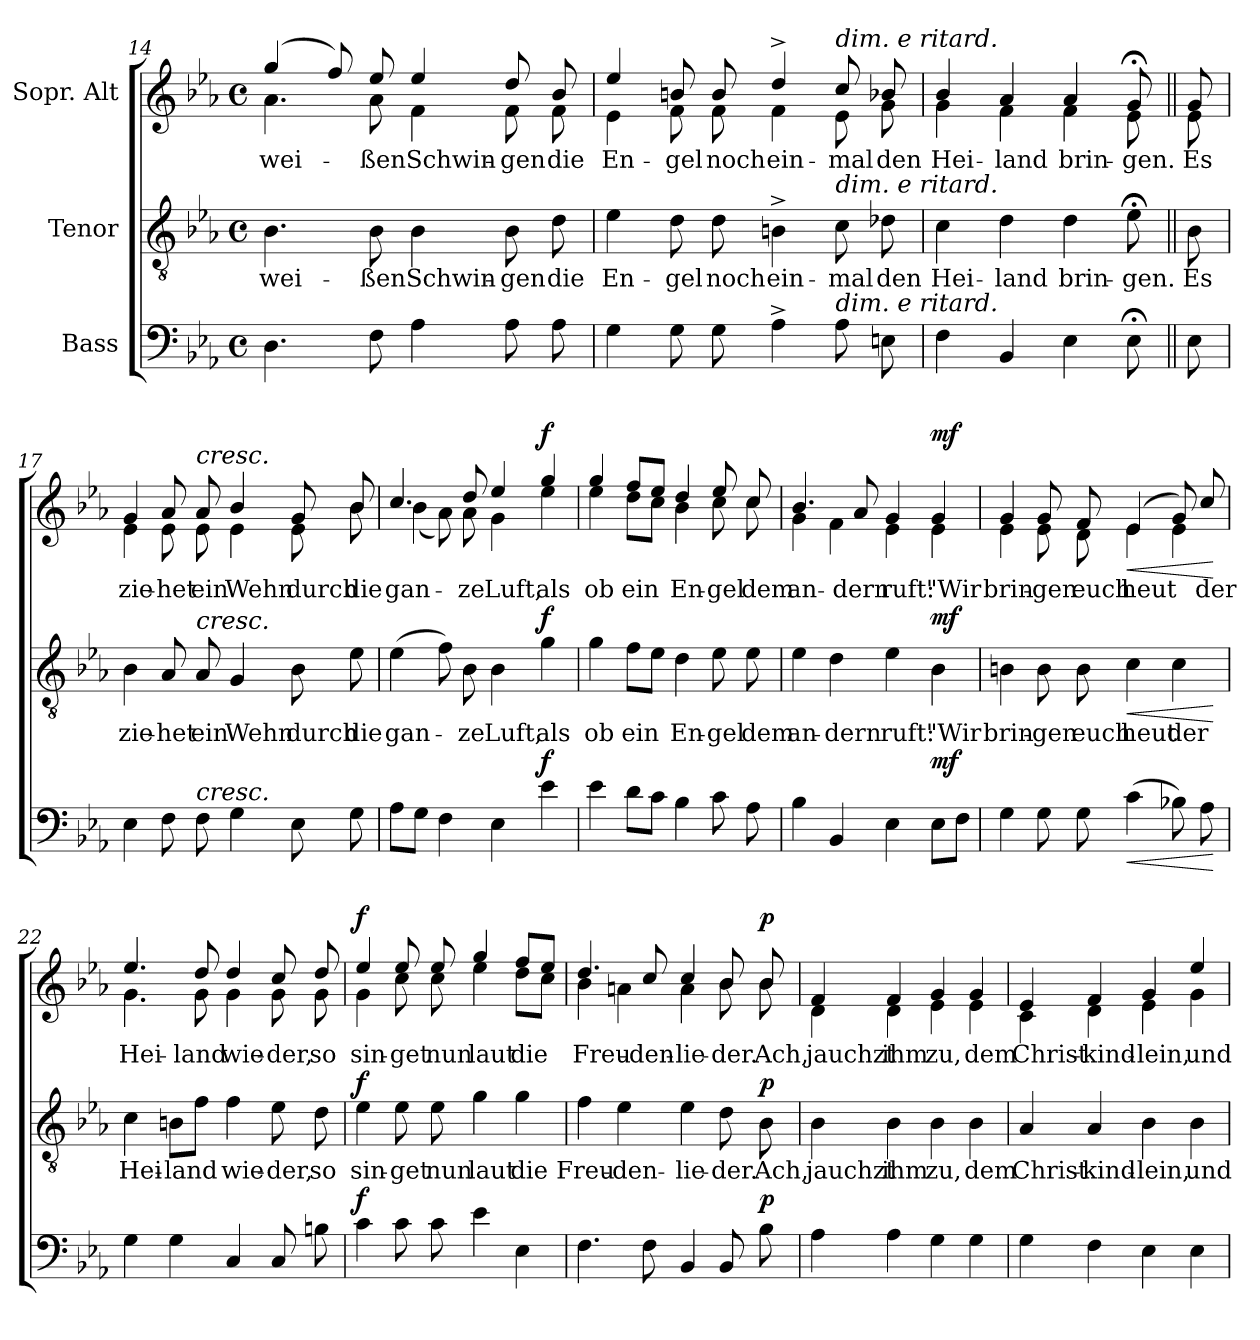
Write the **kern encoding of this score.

**kern	**dynam	**kern	**text	**dynam	**kern	**text	**dynam
*part3	*part3	*part2	*part2	*part2	*part1	*part1	*part1
*staff3	*staff3	*staff2	*staff2	*staff2	*staff1	*staff1	*staff1
*I"Bass	*	*I"Tenor	*	*	*I"Sopr. Alt	*	*
*clefF4	*	*clefGv2	*	*	*clefG2	*	*
*k[b-e-a-]	*	*k[b-e-a-]	*	*	*k[b-e-a-]	*	*
*M4/4	*	*M4/4	*	*	*M4/4	*	*
*met(c)	*	*met(c)	*	*	*met(c)	*	*
=14	=14	=14	=14	=14	=14	=14	=14
!	!	!	!LO:LY:b	!	!	!LO:LY:b	!
*	*	*	*	*	*^	*	*
4.D\	.	4.B-\	wei-	.	(>4gg/	4.a-\	wei-	.
.	.	.	.	.	8ff/)	.	.	.
!	!	!	!LO:LY:b	!	!	!	!LO:LY:b	!
8F\	.	8B-\	-ßen	.	8ee-/	8a-\	-ßen	.
!	!	!	!LO:LY:b	!	!	!	!LO:LY:b	!
4A-\	.	4B-\	Schwin-	.	4ee-/	4f\	Schwin-	.
!	!	!	!LO:LY:b	!	!	!	!LO:LY:b	!
8A-\	.	8B-\	-gen	.	8dd/	8f\	-gen	.
!	!	!	!LO:LY:b	!	!	!	!LO:LY:b	!
8A-\	.	8d\	die	.	8b-/	8f\	die	.
!!LO:LB:g=z	!!
=15	=15	=15	=15	=15	=15	=15	=15	=15
!	!	!	!LO:LY:b	!	!	!	!LO:LY:b	!
4G\	.	4e-\	En-	.	4ee-/	4e-\	En-	.
!	!	!	!LO:LY:b	!	!	!	!LO:LY:b	!
8G\	.	8d\	-gel	.	8bn/	8f\	-gel	.
!	!	!	!LO:LY:b	!	!	!	!LO:LY:b	!
8G\	.	8d\	noch	.	8b/	8f\	noch	.
!	!	!	!LO:LY:b	!	!	!	!LO:LY:b	!
4A-^\	.	4Bn^\	ein-	.	4dd^/	4f\	ein-	.
!	!	!	!	!	!LO:TX:a:i:t=dim. e ritard.	!	!	!
!	!	!LO:TX:a:i:t=dim. e ritard.	!	!	!	!	!	!
!LO:TX:a:i:t=dim. e ritard.	!	!	!	!	!	!	!	!
!	!	!	!LO:LY:b	!	!	!	!LO:LY:b	!
8A-\	.	8c\	-mal	.	8cc/	8e-\	-mal	.
!	!	!	!LO:LY:b	!	!	!	!LO:LY:b	!
8En\	.	8d-X\	den	.	8b-X/	8g\	den	.
=16	=16	=16	=16	=16	=16	=16	=16	=16
!	!	!	!LO:LY:b	!	!	!	!LO:LY:b	!
4F\	.	4c\	Hei-	.	4b-/	4g\	Hei-	.
!	!	!	!LO:LY:b	!	!	!	!LO:LY:b	!
4BB-/	.	4d\	-land	.	4a-/	4f\	-land	.
!	!	!	!LO:LY:b	!	!	!	!LO:LY:b	!
4E-\	.	4d\	brin-	.	4a-/	4f\	brin-	.
!	!	!	!LO:LY:b	!	!	!	!LO:LY:b	!
8E-;<\	.	8e-;<\	-gen.	.	8g;</	8e-\	-gen.	.
!!LO:PB:g=z	!!
=16X1||	=16X1||	=16X1||	=16X1||	=16X1||	=16X1||	=16X1||	=16X1||	=16X1||
!	!	!	!LO:LY:b	!	!	!	!LO:LY:b	!
8E-\	.	8B-\	Es	.	8g/	8e-\	Es	.
=17	=17	=17	=17	=17	=17	=17	=17	=17
!	!	!	!LO:LY:b	!	!	!	!LO:LY:b	!
4E-\	.	4B-\	zie-	.	4g/	4e-\	zie-	.
!	!	!	!LO:LY:b	!	!	!	!LO:LY:b	!
8F\	.	8A-/	-het	.	8a-/	8e-\	-het	.
!	!	!	!	!	!LO:TX:a:i:t=cresc.	!	!	!
!	!	!LO:TX:a:i:t=cresc.	!	!	!	!	!	!
!LO:TX:a:i:t=cresc.	!	!	!	!	!	!	!	!
!	!	!	!LO:LY:b	!	!	!	!LO:LY:b	!
8F\	.	8A-/	ein	.	8a-/	8e-\	ein	.
!	!	!	!LO:LY:b	!	!	!	!LO:LY:b	!
4G\	.	4G/	Wehn	.	4b-/	4e-\	Wehn	.
!	!	!	!LO:LY:b	!	!	!	!LO:LY:b	!
8E-\	.	8B-\	durch	.	8g/	8e-\	durch	.
!	!	!	!LO:LY:b	!	!	!	!LO:LY:b	!
8G\	.	8e-\	die	.	8b-/	8b-\	die	.
=18	=18	=18	=18	=18	=18	=18	=18	=18
!	!	!	!LO:LY:b	!	!	!	!LO:LY:b	!
8A-\L	.	(>4e-\	gan-	.	4.cc/	(<4b-\	gan-	.
8G\J	.	.	.	.	.	.	.	.
4F\	.	8f\)	.	.	.	8a-\)	.	.
!	!	!	!LO:LY:b	!	!	!	!LO:LY:b	!
.	.	8B-\	-ze	.	8dd/	8a-\	-ze	.
!	!	!	!LO:LY:b	!	!	!	!LO:LY:b	!
4E-\	.	4B-\	Luft,	.	4ee-/	4g\	Luft,	.
!	!LO:DY:a	!	!LO:LY:b	!LO:DY:a	!	!	!LO:LY:b	!LO:DY:a
4e-\	f	4g\	als	f	4gg/	4ee-\	als	f
!!LO:LB:g=z	!!
=19	=19	=19	=19	=19	=19	=19	=19	=19
!	!	!	!LO:LY:b	!	!	!	!LO:LY:b	!
4e-\	.	4g\	ob	.	4gg/	4ee-\	ob	.
!	!	!	!LO:LY:b	!	!	!	!LO:LY:b	!
8d\L	.	8f\L	ein	.	8ff/L	8dd\L	ein	.
8c\J	.	8e-\J	.	.	8ee-/J	8cc\J	.	.
!	!	!	!LO:LY:b	!	!	!	!LO:LY:b	!
4B-\	.	4d\	En-	.	4dd/	4b-\	En-	.
!	!	!	!LO:LY:b	!	!	!	!LO:LY:b	!
8c\	.	8e-\	-gel	.	8ee-/	8cc\	-gel	.
!	!	!	!LO:LY:b	!	!	!	!LO:LY:b	!
8A-\	.	8e-\	dem	.	8cc/	8cc\	dem	.
=20	=20	=20	=20	=20	=20	=20	=20	=20
!	!	!	!LO:LY:b	!	!	!	!LO:LY:b	!
4B-\	.	4e-\	an-	.	4.b-/	4g\	an-	.
!	!	!	!LO:LY:b	!	!	!	!	!
4BB-/	.	4d\	-dern	.	.	4f\	.	.
!	!	!	!	!	!	!	!LO:LY:b	!
.	.	.	.	.	8a-/	.	-dern	.
!	!	!	!LO:LY:b	!	!	!	!LO:LY:b	!
4E-\	.	4e-\	ruft:	.	4g/	4e-\	ruft:	.
!	!LO:DY:a	!	!LO:LY:b	!LO:DY:a	!	!	!LO:LY:b	!LO:DY:a
8E-\L	mf	4B-\	"Wir	mf	4g/	4e-\	"Wir	mf
8F\J	.	.	.	.	.	.	.	.
=21	=21	=21	=21	=21	=21	=21	=21	=21
!	!	!	!LO:LY:b	!	!	!	!LO:LY:b	!
4G\	.	4Bn\	brin-	.	4g/	4e-\	brin-	.
!	!	!	!LO:LY:b	!	!	!	!LO:LY:b	!
8G\	.	8B\	-gen	.	8g/	8e-\	-gen	.
!	!	!	!LO:LY:b	!	!	!	!LO:LY:b	!
8G\	.	8B\	euch	.	8f/	8d\	euch	.
!	!LO:HP:b	!	!LO:LY:b	!LO:HP:b	!	!	!LO:LY:b	!LO:HP:b
(>4c\	<	4c\	heut	<	(>4e-/	4e-\	-heut	<
!	!	!	!LO:LY:b	!	!	!	!	!
8B-X\)	.	4c\	der	.	8g/)	4e-\	.	.
!	!	!	!	!	!	!	!LO:LY:b	!
8A-\	.	.	.	.	8cc/	.	der	.
*	*	*	*	*	*v	*v	*	*
.	[	.	.	[	.	.	[
!!LO:LB:g=z
=22	=22	=22	=22	=22	=22	=22	=22
!	!	!	!LO:LY:b	!	!	!LO:LY:b	!
*	*	*	*	*	*^	*	*
4G\	.	4c\	Hei-	.	4.ee-/	4.g\	Hei-	.
!	!	!	!LO:LY:b	!	!	!	!	!
4G\	.	8Bn\L	-land	.	.	.	.	.
!	!	!	!	!	!	!	!LO:LY:b	!
.	.	8f\J	.	.	8dd/	8g\	-land	.
!	!	!	!LO:LY:b	!	!	!	!LO:LY:b	!
4C/	.	4f\	wie-	.	4dd/	4g\	wie-	.
!	!	!	!LO:LY:b	!	!	!	!LO:LY:b	!
8C/	.	8e-\	-der,	.	8cc/	8g\	-der,	.
!	!	!	!LO:LY:b	!	!	!	!LO:LY:b	!
8Bn\	.	8d\	so	.	8dd/	8g\	so	.
=23	=23	=23	=23	=23	=23	=23	=23	=23
!	!LO:DY:a	!	!LO:LY:b	!LO:DY:a	!	!	!LO:LY:b	!LO:DY:a
4c\	f	4e-\	sin-	f	4ee-/	4g\	sin-	f
!	!	!	!LO:LY:b	!	!	!	!LO:LY:b	!
8c\	.	8e-\	-get	.	8ee-/	8cc\	-get	.
!	!	!	!LO:LY:b	!	!	!	!LO:LY:b	!
8c\	.	8e-\	nun	.	8ee-/	8cc\	nun	.
!	!	!	!LO:LY:b	!	!	!	!LO:LY:b	!
4e-\	.	4g\	laut	.	4gg/	4ee-\	laut	.
!	!	!	!LO:LY:b	!	!	!	!LO:LY:b	!
4E-\	.	4g\	die	.	8ff/L	8dd\L	die	.
.	.	.	.	.	8ee-/J	8cc\J	.	.
=24	=24	=24	=24	=24	=24	=24	=24	=24
!	!	!	!LO:LY:b	!	!	!	!LO:LY:b	!
4.F\	.	4f\	Freu-	.	4.dd/	4b-\	Freu-	.
!	!	!	!LO:LY:b	!	!	!	!	!
.	.	4e-\	-den-	.	.	4an\	.	.
!	!	!	!	!	!	!	!LO:LY:b	!
8F\	.	.	.	.	8cc/	.	-den-	.
!	!	!	!LO:LY:b	!	!	!	!LO:LY:b	!
4BB-/	.	4e-\	-lie-	.	4cc/	4a\	-lie-	.
!	!	!	!LO:LY:b	!	!	!	!LO:LY:b	!
8BB-/	.	8d\	-der.	.	8b-/	8b-\	-der.	.
!	!LO:DY:a	!	!LO:LY:b	!LO:DY:a	!	!	!LO:LY:b	!LO:DY:a
8B-\	p	8B-\	Ach,	p	8b-/	8b-\	Ach,	p
!!LO:LB:g=z	!!
=25	=25	=25	=25	=25	=25	=25	=25	=25
!	!	!	!LO:LY:b	!	!	!	!LO:LY:b	!
4A-\	.	4B-\	jauchzt	.	4f/	4d\	jauchzt	.
!	!	!	!LO:LY:b	!	!	!	!LO:LY:b	!
4A-\	.	4B-\	ihm	.	4f/	4d\	ihm	.
!	!	!	!LO:LY:b	!	!	!	!LO:LY:b	!
4G\	.	4B-\	zu,	.	4g/	4e-\	zu,	.
!	!	!	!LO:LY:b	!	!	!	!LO:LY:b	!
4G\	.	4B-\	dem	.	4g/	4e-\	dem	.
=26	=26	=26	=26	=26	=26	=26	=26	=26
!	!	!	!LO:LY:b	!	!	!	!LO:LY:b	!
4G\	.	4A-/	Christ-	.	4e-/	4c\	Christ-	.
!	!	!	!LO:LY:b	!	!	!	!LO:LY:b	!
4F\	.	4A-/	-kind-	.	4f/	4d\	-kind-	.
!	!	!	!LO:LY:b	!	!	!	!LO:LY:b	!
4E-\	.	4B-\	-lein,	.	4g/	4e-\	-lein,	.
!	!	!	!LO:LY:b	!	!	!	!LO:LY:b	!
4E-\	.	4B-\	und	.	4ee-/	4g\	und	.
*	*	*	*	*	*v	*v	*	*
=	=	=	=	=	=	=	=
*-	*-	*-	*-	*-	*-	*-	*-
